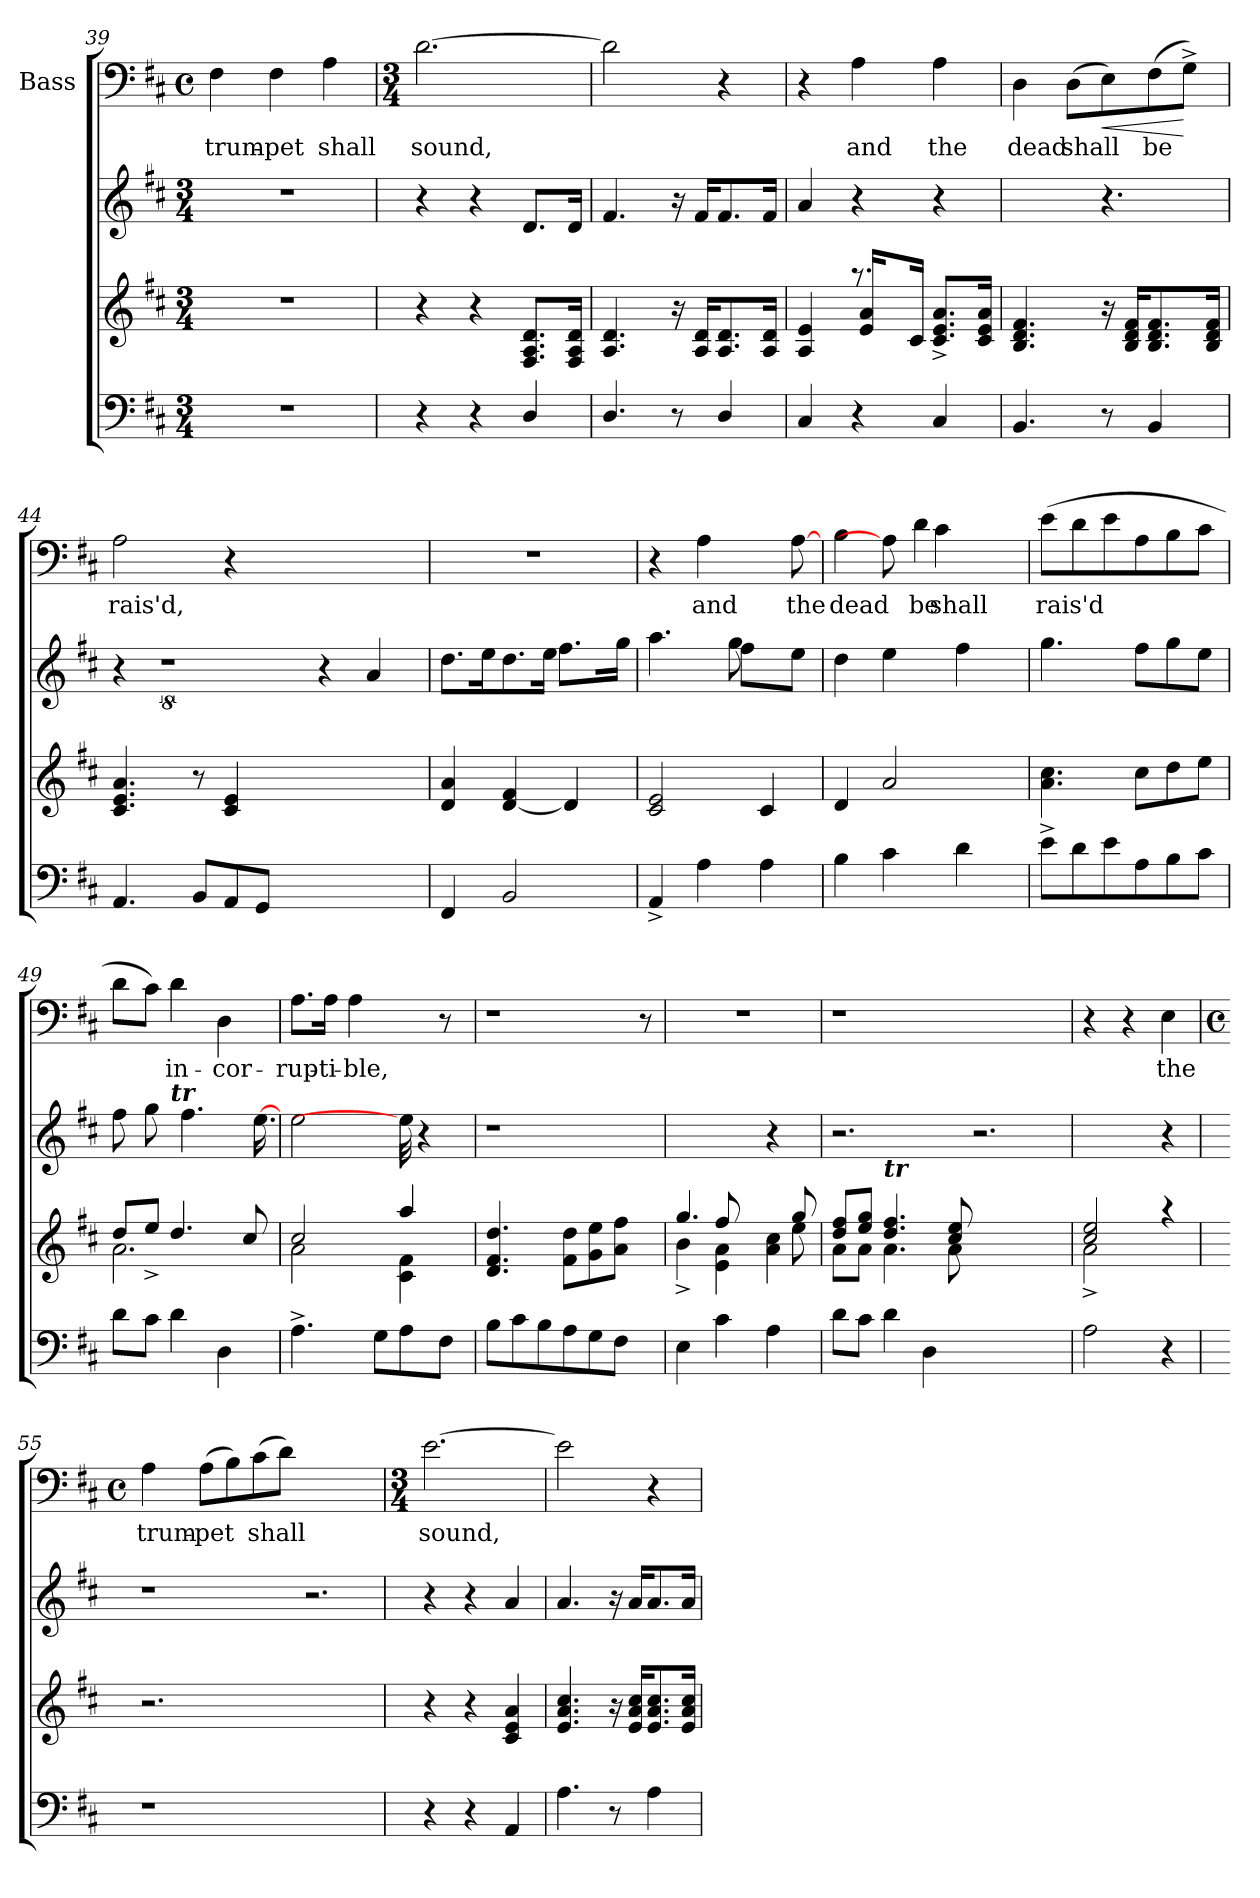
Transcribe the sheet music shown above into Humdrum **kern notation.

**kern	**kern	**kern	**kern	**text	**dynam
*part4	*part3	*part2	*part1	*part1	*part1
*staff4	*staff3	*staff2	*staff1	*staff1	*staff1
*	*	*	*I"Bass	*	*
*clefF4	*clefG2	*clefG2	*clefF4	*	*
*k[f#c#]	*k[f#c#]	*k[f#c#]	*k[f#c#]	*	*
*D:	*D:	*D:	*D:	*	*
*M3/4	*M3/4	*M3/4	*M4/4	*	*
*	*	*	*met(c)	*	*
=39	=39	=39	=39	=39	=39
!LO:N:vis=1	!LO:N:vis=1	!LO:N:vis=1	!	!LO:LY:b	!
2.r	2.r	2.r	4F#\	trum-	.
!	!	!	!	!LO:LY:b	!
.	.	.	4F#\	-pet	.
!	!	!	!	!LO:LY:b	!
.	.	.	4A\	shall	.
=40!	=40!	=40!	=40!	=40!	=40!
*	*	*	*M3/4	*	*
!	!	!	!	!LO:LY:b	!
4r	4r	4r	[>2.d\	sound,	.
4r	4r	4r	.	.	.
4D/	8.F#/ 8.A/ 8.d/L	8.d/L	.	.	.
.	16F#/ 16A/ 16d/Jk	16d/Jk	.	.	.
=41!	=41!	=41!	=41!	=41!	=41!
4.D/	4.A/ 4.d/	4.f#/	2d\]	.	.
8r	16ra	16ra	.	.	.
.	16A/ 16d/KL	16f#/KL	.	.	.
4D/	8.A/ 8.d/	8.f#/	4r	.	.
.	16A/ 16d/Jk	16f#/Jk	.	.	.
=42!	=42!	=42!	=42!	=42!	=42!
*	*^	*	*	*	*
4C#/	4A/ 4e/	4ryy	4a/	4r	.	.
!	!	!	!	!	!LO:LY:b	!
4r	8.raa	16e/ 16a/LL	4r	4A\	and	.
.	.	8ryy	.	.	.	.
.	4ryy	16c#/JJ	.	.	.	.
!	!	!	!	!	!LO:LY:b	!
4C#/	.	8.c#/^> 8.e/^> 8.a/^>L	4r	4A\	the	.
.	16ryy	16c#/ 16e/ 16a/Jk	.	.	.	.
=43!	=43!	=43!	=43!	=43!	=43!	=43!
!	!	!	!	!	!LO:LY:b	!
*	*v	*v	*	*	*	*
4.BB/	4.B/ 4.d/ 4.f#/	4.ryy	4D\	dead	.
!	!	!	!	!LO:LY:b	!
.	.	.	(>8D\L	shall	.
!	!	!	!	!	!LO:HP:b
8r	16ra	4.r	8E\)	.	<
.	16B/ 16d/ 16f#/KL	.	.	.	.
!	!	!	!	!LO:LY:b	!
4BB/	8.B/ 8.d/ 8.f#/	.	(>8F#\	be	.
.	.	.	8G^>\J)	.	[
.	16B/ 16d/ 16f#/Jk	.	.	.	.
!!LO:LB:g=z
=44!	=44!	=44!	=44!	=44!	=44!
!	!	!	!	!LO:LY:b	!
4.AA/	4.c#/ 4.e/ 4.a/	4r	2A\	rais'd,	.
.	.	8%5r	.	.	.
8BB/L	8r	.	.	.	.
8AA/	4c#/ 4e/	.	4r	.	.
8GG/J	.	.	.	.	.
2ryy	2ryy	.	2ryy	.	.
.	.	4r	.	.	.
.	.	4a/	.	.	.
8ryy	8ryy	.	8ryy	.	.
=45!	=45!	=45!	=45!	=45!	=45!
*	*	*^	*	*	*
!	!	!	!	!LO:N:vis=1	!	!
4FF#/	4d/ 4a/	8.dd\L	4..ryy	2.r	.	.
.	.	16ee\k	.	.	.	.
2BB/	[<4d/ 4f#/	8.dd\	.	.	.	.
.	.	16ee\Jk	8.ff#\L	.	.	.
.	4d/]	4ryy	.	.	.	.
.	.	.	16ryy	.	.	.
.	.	.	16gg\Jk	.	.	.
=46!	=46!	=46!	=46!	=46!	=46!	=46!
4AA^</	2c#/ 2e/	4.aa\	4.ryy	4r	.	.
!	!	!	!	!	!LO:LY:b	!
4A\	.	.	.	4A\	and	.
.	.	8gg\	8ff#\L	.	.	.
4A\	4c#/	4ryy	8ryy	8ryy	.	.
!	!	!	!	!	!LO:LY:b	!
.	.	.	8ee\J	[8A\	the	.
=47!	=47!	=47!	=47!	=47!	=47!	=47!
!	!	!	!	!	!LO:LY:b	!
*	*	*v	*v	*^	*	*
4B\	4d/	4dd\	4B\	4.ryy	dead	.
4c#\	2a/	4ee\	8A\]	.	.	.
!	!	!	!	!	!LO:LY:b	!
.	.	.	16ryy	4d\	be	.
!	!	!	!	!	!LO:LY:b	!
.	.	.	4c#\	.	shall	.
4d\	.	4ff#\	.	.	.	.
.	.	.	.	16ryy	.	.
.	.	.	16ryy	16ryy	.	.
=48!	=48!	=48!	=48!	=48!	=48!	=48!
!	!	!	!	!	!LO:LY:b	!
*	*	*	*v	*v	*	*
8e^>\L	4.a\ 4.cc#\	4.gg\	(>8e\L	rais'd	.
8d\	.	.	8d\	.	.
8e\	.	.	8e\	.	.
8A\	8cc#\L	8ff#\L	8A\	.	.
8B\	8dd\	8gg\	8B\	.	.
8c#\J	8ee\J	8ee\J	8c#\J	.	.
=49!	=49!	=49!	=49!	=49!	=49!
*	*^	*^	*	*	*
*	*	*	*	*^	*	*	*
8d\L	2.a\	8dd/L	8ff#\	8ryy	32ryy	8d\L	.	.
.	.	.	.	.	4ryy	.	.	.
8c#\J	.	8ee^>/J	8ryy	8gg\	.	8c#\J)	.	.
!	!	!	!LO:TX:a:Bi:t=tr	!	!	!	!	!
!	!	!	!	!	!	!	!LO:LY:b	!
4d\	.	4.dd/	2ryy	4.ryy	.	4d\	in-	.
.	.	.	.	.	4.ff#\	.	.	.
!	!	!	!	!	!	!	!LO:LY:b	!
4D\	.	.	.	.	.	4D\	-cor-	.
.	.	8cc#/	.	32ryy	.	.	.	.
.	.	.	.	16.ryy	[16.ee\	.	.	.
!!LO:LB:g=z
=50!	=50!	=50!	=50!	=50!	=50!	=50!	=50!	=50!
!	!	!	!	!	!	!	!LO:LY:b	!
*	*	*	*v	*v	*v	*	*	*
4.A^>\	2a\	2cc#/	2ee\	8.A\L	-rup-	.
!	!	!	!	!	!LO:LY:b	!
.	.	.	.	16A\Jk	-ti-	.
!	!	!	!	!	!LO:LY:b	!
.	.	.	.	4A\	-ble,	.
8G\L	.	.	.	.	.	.
8A\	4c#\ 4f#\	4aa/	32ee\]	8ryy	.	.
.	.	.	4r	.	.	.
8F#\J	.	.	.	8r	.	.
32ryy	32ryy	32ryy	.	32ryy	.	.
=51!	=51!	=51!	=51!	=51!	=51!	=51!
!	!	!	!LO:N:vis=1	!LO:N:vis=1	!	!
*	*v	*v	*	*	*	*
8B\L	4.d/ 4.f#/ 4.dd/	2.r	2.r	.	.
8c#\	.	.	.	.	.
8B\	.	.	.	.	.
8A\	8f#\ 8dd\L	.	.	.	.
8G\	8g\ 8ee\	.	.	.	.
8F#\J	8a\ 8ff#\J	.	.	.	.
8ryy	8ryy	8ryy	8r	.	.
=52!	=52!	=52!	=52!	=52!	=52!
*	*^	*	*	*	*
*	*	*^	*	*	*	*
*	*	*	*^	*	*	*	*
!	!	!	!	!	!	!LO:N:vis=1	!	!
4E\	4.gg/	4b^<\	4ryy	2ryy	2ryy	2.r	.	.
4c#\	.	4e\ 4a\	8ff#/	.	.	.	.	.
.	4.ryy	.	8ryy	.	.	.	.	.
4A\	.	8ryy	4a\ 4cc#\	8ryy	4r	.	.	.
.	.	8ee\	.	8gg/	.	.	.	.
=53!	=53!	=53!	=53!	=53!	=53!	=53!	=53!	=53!
!	!	!	!	!	!LO:N:vis=1	!LO:N:vis=1	!	!
*	*	*v	*v	*v	*^	*	*	*
8d\L	8a\L	8dd/ 8ff#/L	2.r	4ryy	2.r	.	.
8c#\J	8a\J	8ee/ 8gg/J	.	.	.	.	.
!	!	!	!	!LO:TX:b:Bi:t=tr	!	!	!
4d\	4.a\	4.dd/ 4.ff#/	.	1ryy	.	.	.
4D\	.	.	.	.	.	.	.
.	8a\	8cc#/ 8ee/	.	.	.	.	.
2.ryy	2.ryy	2.ryy	2.r	.	2.ryy	.	.
.	.	.	.	4ryy	.	.	.
*	*	*	*v	*v	*	*	*
=54!	=54!	=54!	=54!	=54!	=54!	=54!
2A\	2cc#/ 2ee/	2a^<\	2ryy	4r	.	.
.	.	.	.	4r	.	.
!	!	!	!	!	!LO:LY:b	!
4r	4raa	4ryy	4r	4E\	the	.
*	*v	*v	*	*	*	*
=55!	=55!	=55!	=55!	=55!	=55!
*	*	*	*M4/4	*	*
*	*	*	*met(c)	*	*
*	*^	*	*	*	*
!LO:N:vis=1	!LO:N:vis=1	!	!LO:N:vis=1	!	!LO:LY:b	!
*	*v	*v	*	*	*	*
2.r	2.r	2.r	4A\	trum-	.
!	!	!	!	!LO:LY:b	!
.	.	.	(>8A\L	-pet	.
.	.	.	8B\)	.	.
!	!	!	!	!LO:LY:b	!
.	.	.	(>8c#\	shall	.
.	.	.	8d\J)	.	.
2.ryy	2.ryy	2.r	2.ryy	.	.
!!LO:PB:g=z
=56!	=56!	=56!	=56!	=56!	=56!
*	*	*	*M3/4	*	*
!	!	!	!	!LO:LY:b	!
4r	4r	4r	[>2.e\	sound,	.
4r	4r	4r	.	.	.
4AA/	4c#/ 4e/ 4a/	4a/	.	.	.
=57!	=57!	=57!	=57!	=57!	=57!
4.A\	4.e/ 4.a/ 4.cc#/	4.a/	2e\]	.	.
8r	16ra	16ra	.	.	.
.	16e/ 16a/ 16cc#/KL	16a/KL	.	.	.
4A\	8.e/ 8.a/ 8.cc#/	8.a/	4r	.	.
.	16e/ 16a/ 16cc#/Jk	16a/Jk	.	.	.
=!	=!	=!	=!	=!	=!
*-	*-	*-	*-	*-	*-
